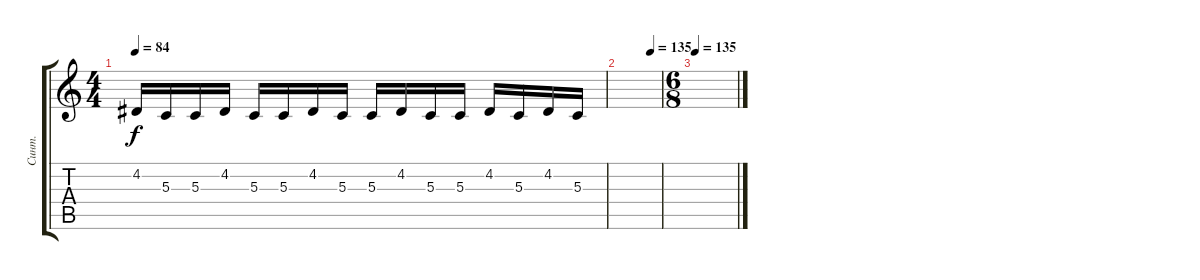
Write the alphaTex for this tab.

\track ("Синт." "Синт.") {instrument stringensemble1}
\staff {score tabs}
\tuning (E4 B3 G3 D3 A2 E2) {hide}
\ts (4 4)
\tempo 84
\clef g2
\ks c
4.2.16{dy f} 5.3.16 5.3.16 4.2.16 5.3.16 5.3.16 4.2.16 5.3.16 5.3.16 4.2.16 5.3.16 5.3.16 4.2.16 5.3.16 4.2.16 5.3.16 |
\tempo (135 0.75)
|
\ts (6 8)
\tempo 135
